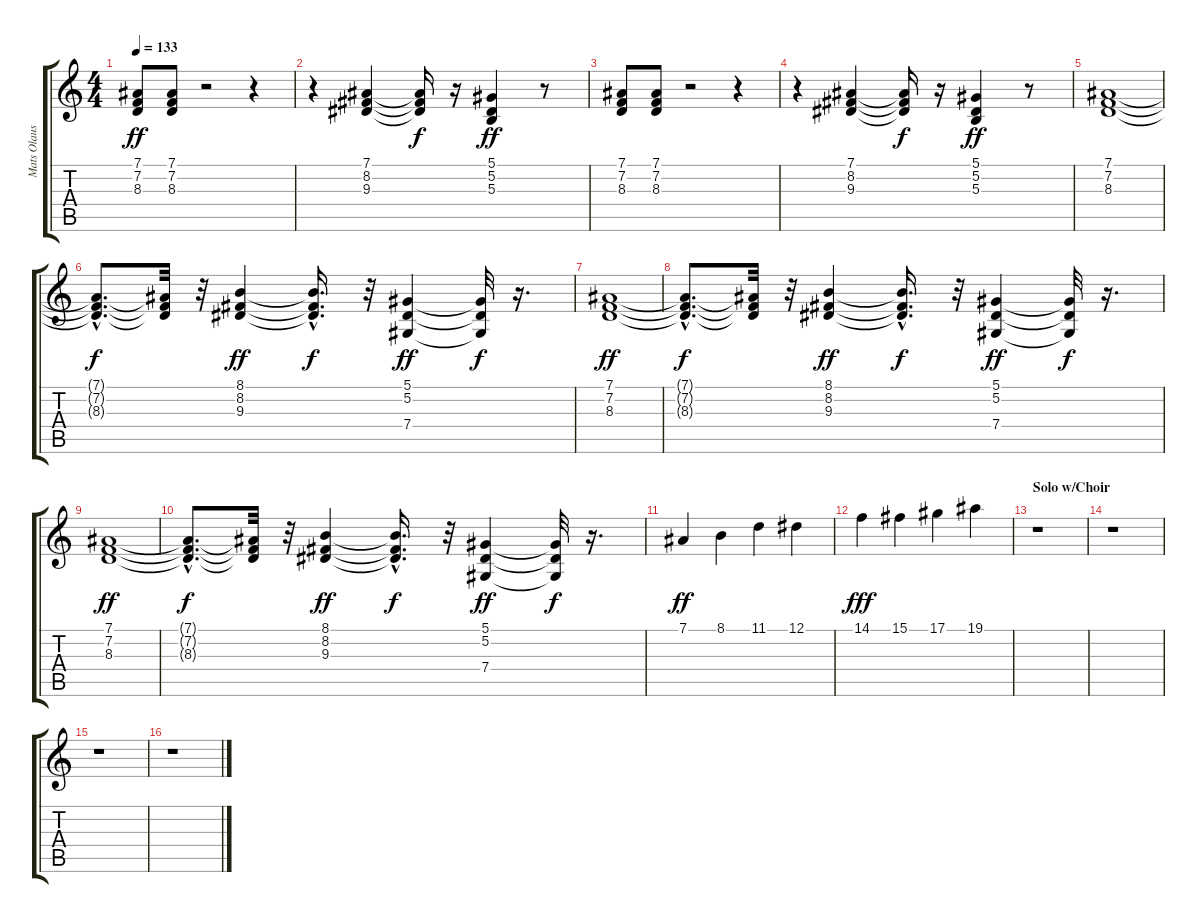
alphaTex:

\track ("Mats Olausson" "Mats Olaus") {instrument rockorgan}
\staff {score tabs}
\tuning (Eb4 Bb3 Gb3 Db3 Ab2 Eb2) {hide}
\ts (4 4)
\tempo 133
\clef g2
\ks c
(7.1 7.2 8.3).8{dy ff} (7.1 7.2 8.3).8 r.2 r.4 |
r.4 (7.1 8.2 9.3).4 (7.1{t} 8.2{t} 9.3{t}).16{dy f} r.16 (5.1 5.2 5.3).4{dy ff} r.8 |
(7.1 7.2 8.3).8 (7.1 7.2 8.3).8 r.2 r.4 |
r.4 (7.1 8.2 9.3).4 (7.1{t} 8.2{t} 9.3{t}).16{dy f} r.16 (5.1 5.2 5.3).4{dy ff} r.8 |
(7.1 7.2 8.3).1 |
(7.1{hac t} 7.2{hac t} 8.3{hac t}).8{d dy f} (7.1{t} 7.2{t} 8.3{t}).32 r.32 (8.1 8.2 9.3).4{dy ff} (8.1{hac t} 8.2{hac t} 9.3{hac t}).16{d dy f} r.32 (5.1 5.2 7.4).4{dy ff} (5.1{t} 5.2{t} 7.4{t}).32{dy f} r.16{d} |
(7.1 7.2 8.3).1{dy ff} |
(7.1{hac t} 7.2{hac t} 8.3{hac t}).8{d dy f} (7.1{t} 7.2{t} 8.3{t}).32 r.32 (8.1 8.2 9.3).4{dy ff} (8.1{hac t} 8.2{hac t} 9.3{hac t}).16{d dy f} r.32 (5.1 5.2 7.4).4{dy ff} (5.1{t} 5.2{t} 7.4{t}).32{dy f} r.16{d} |
(7.1 7.2 8.3).1{dy ff} |
(7.1{hac t} 7.2{hac t} 8.3{hac t}).8{d dy f} (7.1{t} 7.2{t} 8.3{t}).32 r.32 (8.1 8.2 9.3).4{dy ff} (8.1{hac t} 8.2{hac t} 9.3{hac t}).16{d dy f} r.32 (5.1 5.2 7.4).4{dy ff} (5.1{t} 5.2{t} 7.4{t}).32{dy f} r.16{d} |
7.1.4{dy ff} 8.1.4 11.1.4 12.1.4 |
14.1.4{dy fff} 15.1.4 17.1.4 19.1.4 |
\section ("" "Solo w/Choir")
r.1 |
r.1 |
r.1 |
r.1
